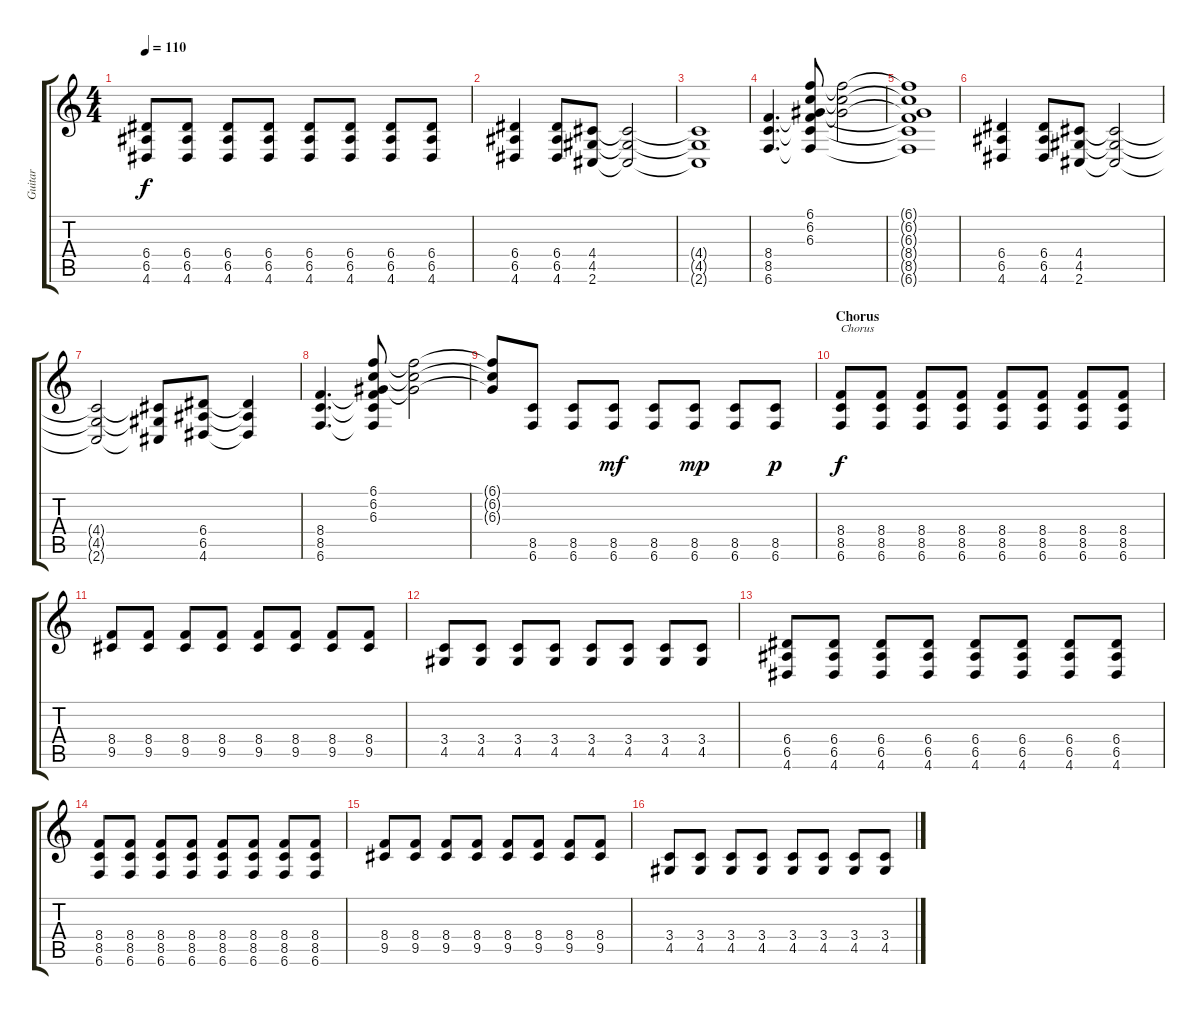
\track ("Guitar" "Guitar") {instrument distortionguitar}
\staff {score tabs}
\tuning (B3 Gb3 D3 A2 E2 B1) {hide}
\ts (4 4)
\tempo 110
\clef g2
\ks c
(6.4 6.5 4.6).8{dy f} (6.4 6.5 4.6).8 (6.4 6.5 4.6).8 (6.4 6.5 4.6).8 (6.4 6.5 4.6).8 (6.4 6.5 4.6).8 (6.4 6.5 4.6).8 (6.4 6.5 4.6).8 |
(6.4 6.5 4.6).4 (6.4 6.5 4.6).8 (4.4 4.5 2.6).8 (4.4{t} 4.5{t} 2.6{t}).2 |
(4.4{t} 4.5{t} 2.6{t}).1 |
(8.4 8.5 6.6).4{d} (6.1 6.2 6.3 8.4{t} 8.5{t} 6.6{t}).8 (6.1{t} 6.2{t} 6.3{t}).2 |
(6.1{t} 6.2{t} 6.3{t} 8.4{t} 8.5{t} 6.6{t}).1 |
(6.4 6.5 4.6).4 (6.4 6.5 4.6).8 (4.4 4.5 2.6).8 (4.4{t} 4.5{t} 2.6{t}).2 |
(4.4{t} 4.5{t} 2.6{t}).2 (4.4{t} 4.5{t} 2.6{t}).8 (6.4 6.5 4.6).8 (6.4{t} 6.5{t} 4.6{t}).4 |
(8.4 8.5 6.6).4{d} (6.1 6.2 6.3 8.4{t} 8.5{t} 6.6{t}).8 (6.1{t} 6.2{t} 6.3{t}).2 |
(6.1{t} 6.2{t} 6.3{t}).8 (8.5 6.6).8 (8.5 6.6).8 (8.5 6.6).8{dy mf} (8.5 6.6).8 (8.5 6.6).8{dy mp} (8.5 6.6).8 (8.5 6.6).8{dy p} |
\section ("" "Chorus")
(8.4 8.5 6.6).8{txt "Chorus" dy f} (8.4 8.5 6.6).8 (8.4 8.5 6.6).8 (8.4 8.5 6.6).8 (8.4 8.5 6.6).8 (8.4 8.5 6.6).8 (8.4 8.5 6.6).8 (8.4 8.5 6.6).8 |
(8.4 9.5).8 (8.4 9.5).8 (8.4 9.5).8 (8.4 9.5).8 (8.4 9.5).8 (8.4 9.5).8 (8.4 9.5).8 (8.4 9.5).8 |
(3.4 4.5).8 (3.4 4.5).8 (3.4 4.5).8 (3.4 4.5).8 (3.4 4.5).8 (3.4 4.5).8 (3.4 4.5).8 (3.4 4.5).8 |
(6.4 6.5 4.6).8 (6.4 6.5 4.6).8 (6.4 6.5 4.6).8 (6.4 6.5 4.6).8 (6.4 6.5 4.6).8 (6.4 6.5 4.6).8 (6.4 6.5 4.6).8 (6.4 6.5 4.6).8 |
(8.4 8.5 6.6).8 (8.4 8.5 6.6).8 (8.4 8.5 6.6).8 (8.4 8.5 6.6).8 (8.4 8.5 6.6).8 (8.4 8.5 6.6).8 (8.4 8.5 6.6).8 (8.4 8.5 6.6).8 |
(8.4 9.5).8 (8.4 9.5).8 (8.4 9.5).8 (8.4 9.5).8 (8.4 9.5).8 (8.4 9.5).8 (8.4 9.5).8 (8.4 9.5).8 |
(3.4 4.5).8 (3.4 4.5).8 (3.4 4.5).8 (3.4 4.5).8 (3.4 4.5).8 (3.4 4.5).8 (3.4 4.5).8 (3.4 4.5).8
